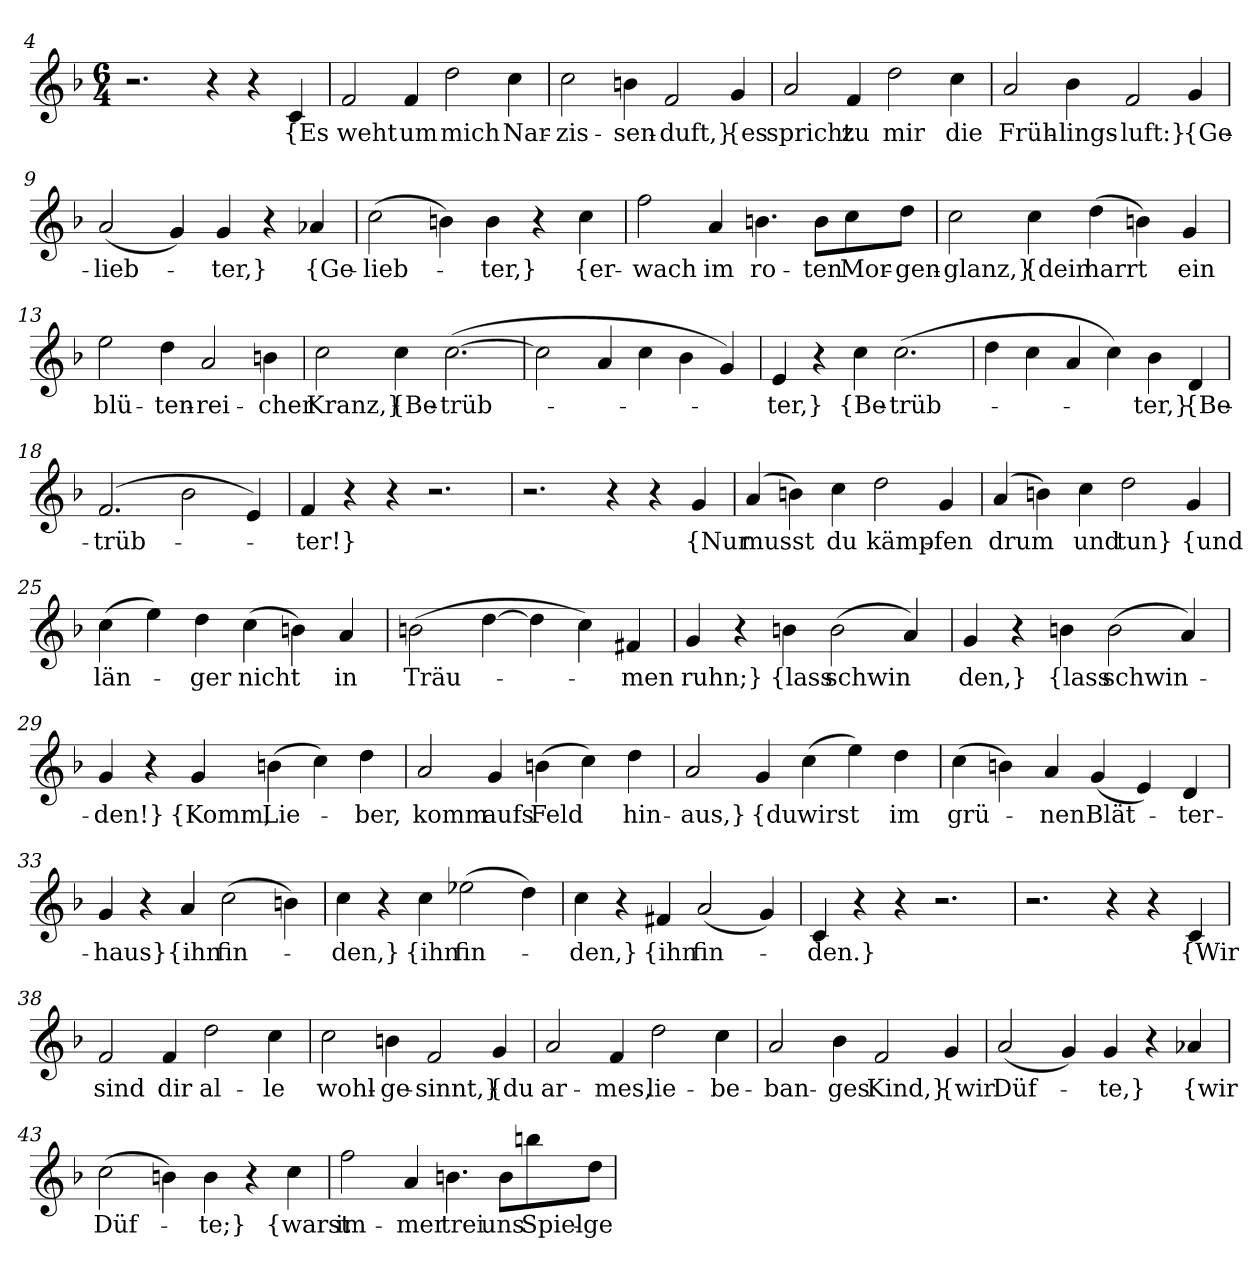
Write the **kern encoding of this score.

**kern	**text
*part1	*part1
*staff1	*staff1
*clefG2	*
*k[b-]	*
*M6/4	*
=4	=4
2.r	.
4r	.
4r	.
4c	{Es
=5	=5
2f	weht
4f	um
2dd	mich
4cc	Nar-
=6	=6
2cc	-zis-
4bn	-sen-
2f	-duft,}
4g	{es
=7	=7
2a	spricht
4f	zu
2dd	mir
4cc	die
=8	=8
2a	Früh-
4b-	-lings-
2f	-luft:}
4g	{Ge-
=9	=9
(2a	-lieb-
4g)	.
4g	-ter,}
4r	.
4a-X	{Ge-
=10	=10
(2cc	-lieb-
4bn)	.
4b	-ter,}
4r	.
4cc	{er-
=11	=11
2ff	-wach
4a	im
4.bn	ro-
8b\L	-ten
8cc\	Mor-
8dd\J	-gen-
=12	=12
2cc	-glanz,}
4cc	{dein
(4dd	harrt
4bn)	.
4g	ein
=13	=13
2ee	blü-
4dd	-ten-
2a	-rei-
4bn	-cher
=14	=14
2cc	Kranz,}
4cc	{Be-
([2.cc	-trüb-
=15	=15
2cc]	.
4a	.
4cc	.
4b-	.
4g)	.
=16	=16
4e	-ter,}
4r	.
4cc	{Be-
(2.cc	-trüb-
=17	=17
4dd	.
4cc	.
4a	.
4cc)	.
4b-	-ter,}
4d	{Be-
=18	=18
(2.f	-trüb-
2b-	.
4e)	.
=19	=19
4f	-ter!}
4r	.
4r	.
2.r	.
=22	=22
2.r	.
4r	.
4r	.
4g	{Nur
=23	=23
(4a	musst
4bn)	.
4cc	du
2dd	kämp-
4g	-fen
=24	=24
(4a	drum
4bn)	.
4cc	und
2dd	tun}
4g	{und
=25	=25
(4cc	län-
4ee)	.
4dd	-ger
(4cc	nicht
4bn)	.
4a	in
=26	=26
(2bn	Träu-
[4dd	.
4dd]	.
4cc)	.
4f#X	-men
=27	=27
4g	ruhn;}
4r	.
4bn	{lass
(2b	schwin
4a)	.
=28	=28
4g	-den,}
4r	.
4bn	{lass
(2b	schwin-
4a)	.
=29	=29
4g	-den!}
4r	.
4g	{Komm,
(4bn	Lie-
4cc)	.
4dd	-ber,
=30	=30
2a	komm
4g	aufs
(4bn	Feld
4cc)	.
4dd	hin-
=31	=31
2a	-aus,}
4g	{du
(4cc	wirst
4ee)	.
4dd	im
=32	=32
(4cc	grü-
4bn)	.
4a	-nen
(4g	Blät-
4e)	.
4d	-ter-
=33	=33
4g	-haus}
4r	.
4a	{ihn
(2cc	fin-
4bn)	.
=34	=34
4cc	-den,}
4r	.
4cc	{ihn
(2ee-X	fin-
4dd)	.
=35	=35
4cc	-den,}
4r	.
4f#X	{ihn
(2a	fin-
4g)	.
=36	=36
4c	-den.}
4r	.
4r	.
2.r	.
=37	=37
2.r	.
4r	.
4r	.
4c	{Wir
=38	=38
2f	sind
4f	dir
2dd	al-
4cc	-le
=39	=39
2cc	wohl-
4bn	-ge-
2f	-sinnt,}
4g	{du
=40	=40
2a	ar-
4f	-mes,
2dd	lie-
4cc	-be-
=41	=41
2a	-ban-
4b-	-ges
2f	Kind,}
4g	{wir
=42	=42
(2a	Düf-
4g)	.
4g	-te,}
4r	.
4a-X	{wir
=43	=43
(2cc	Düf-
4bn)	.
4b	-te;}
4r	.
4cc	{warst
=44	=44
2ff	im-
4a	-mer
4.bn	trei
8b\L	uns
8bbn\	Spiel-
8dd\J	-ge-
=	=
*-	*-
